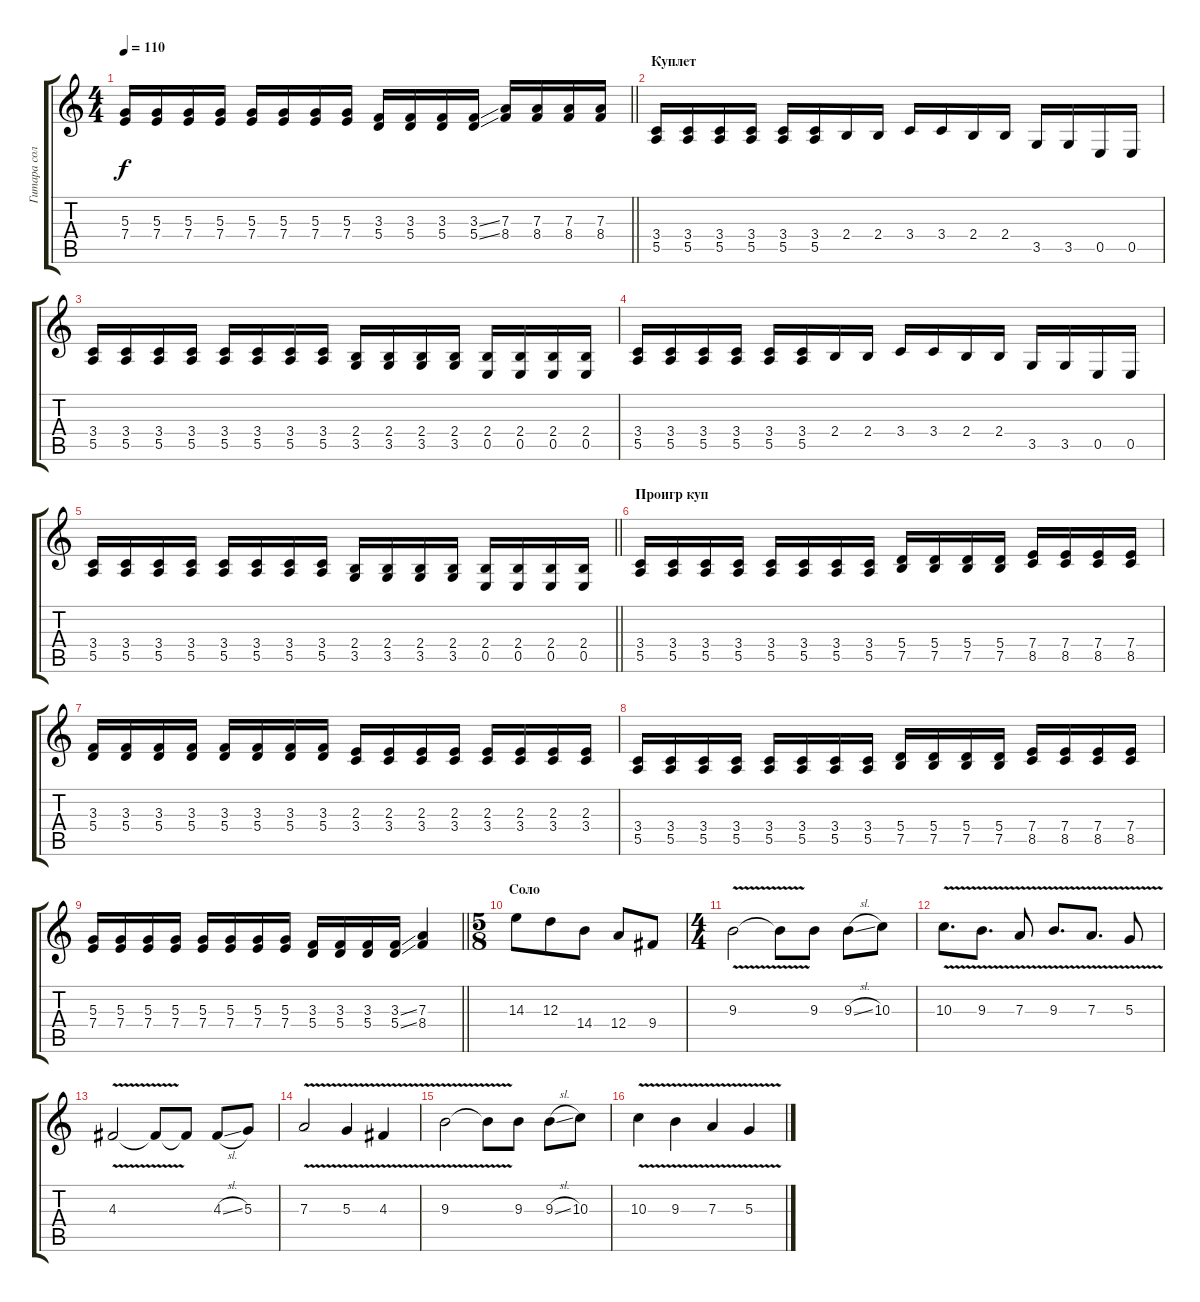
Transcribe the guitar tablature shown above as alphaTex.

\track ("Гитара соло Витя" "Гитара сол") {instrument distortionguitar}
\staff {score tabs}
\tuning (B3 Gb3 D3 A2 E2 B1) {hide}
\ts (4 4)
\tempo 110
\clef g2
\barLineRight lightlight
\ks c
(5.3 7.4).16{dy f} (5.3 7.4).16 (5.3 7.4).16 (5.3 7.4).16 (5.3 7.4).16 (5.3 7.4).16 (5.3 7.4).16 (5.3 7.4).16 (3.3 5.4).16 (3.3 5.4).16 (3.3 5.4).16 (3.3{ss} 5.4{ss}).16 (7.3 8.4).16 (7.3 8.4).16 (7.3 8.4).16 (7.3 8.4).16 |
\section ("" "Куплет")
(3.4 5.5).16 (3.4 5.5).16 (3.4 5.5).16 (3.4 5.5).16 (3.4 5.5).16 (3.4 5.5).16 2.4.16 2.4.16 3.4.16 3.4.16 2.4.16 2.4.16 3.5.16 3.5.16 0.5.16 0.5.16 |
(3.4 5.5).16 (3.4 5.5).16 (3.4 5.5).16 (3.4 5.5).16 (3.4 5.5).16 (3.4 5.5).16 (3.4 5.5).16 (3.4 5.5).16 (2.4 3.5).16 (2.4 3.5).16 (2.4 3.5).16 (2.4 3.5).16 (2.4 0.5).16 (2.4 0.5).16 (2.4 0.5).16 (2.4 0.5).16 |
(3.4 5.5).16 (3.4 5.5).16 (3.4 5.5).16 (3.4 5.5).16 (3.4 5.5).16 (3.4 5.5).16 2.4.16 2.4.16 3.4.16 3.4.16 2.4.16 2.4.16 3.5.16 3.5.16 0.5.16 0.5.16 |
\barLineRight lightlight
(3.4 5.5).16 (3.4 5.5).16 (3.4 5.5).16 (3.4 5.5).16 (3.4 5.5).16 (3.4 5.5).16 (3.4 5.5).16 (3.4 5.5).16 (2.4 3.5).16 (2.4 3.5).16 (2.4 3.5).16 (2.4 3.5).16 (2.4 0.5).16 (2.4 0.5).16 (2.4 0.5).16 (2.4 0.5).16 |
\section ("" "Проигр куп")
(3.4 5.5).16 (3.4 5.5).16 (3.4 5.5).16 (3.4 5.5).16 (3.4 5.5).16 (3.4 5.5).16 (3.4 5.5).16 (3.4 5.5).16 (5.4 7.5).16 (5.4 7.5).16 (5.4 7.5).16 (5.4 7.5).16 (7.4 8.5).16 (7.4 8.5).16 (7.4 8.5).16 (7.4 8.5).16 |
(3.3 5.4).16 (3.3 5.4).16 (3.3 5.4).16 (3.3 5.4).16 (3.3 5.4).16 (3.3 5.4).16 (3.3 5.4).16 (3.3 5.4).16 (2.3 3.4).16 (2.3 3.4).16 (2.3 3.4).16 (2.3 3.4).16 (2.3 3.4).16 (2.3 3.4).16 (2.3 3.4).16 (2.3 3.4).16 |
(3.4 5.5).16 (3.4 5.5).16 (3.4 5.5).16 (3.4 5.5).16 (3.4 5.5).16 (3.4 5.5).16 (3.4 5.5).16 (3.4 5.5).16 (5.4 7.5).16 (5.4 7.5).16 (5.4 7.5).16 (5.4 7.5).16 (7.4 8.5).16 (7.4 8.5).16 (7.4 8.5).16 (7.4 8.5).16 |
\barLineRight lightlight
(5.3 7.4).16 (5.3 7.4).16 (5.3 7.4).16 (5.3 7.4).16 (5.3 7.4).16 (5.3 7.4).16 (5.3 7.4).16 (5.3 7.4).16 (3.3 5.4).16 (3.3 5.4).16 (3.3 5.4).16 (3.3{ss} 5.4{ss}).16 (7.3 8.4).4 |
\ts (5 8)
\section ("" "Соло")
14.3.8 12.3.8 14.4.8 12.4.8 9.4.8 |
\ts (4 4)
9.3{v}.2{volume 16 balance 8} 9.3{t}.8 9.3.8 9.3{sl}.8 10.3.8 |
10.3{v}.8{d} 9.3{v}.8{d} 7.3{v}.8 9.3{v}.8{d} 7.3{v}.8{d} 5.3{v}.8 |
4.3{v}.2 4.3{t}.8 4.3{t}.8 4.3{sl}.8 5.3.8 |
7.3{v}.2 5.3{v}.4 4.3{v}.4 |
9.3{v}.2{volume 16 balance 8} 9.3{t}.8 9.3.8 9.3{sl}.8 10.3.8 |
10.3{v}.4 9.3{v}.4 7.3{v}.4 5.3{v}.4
